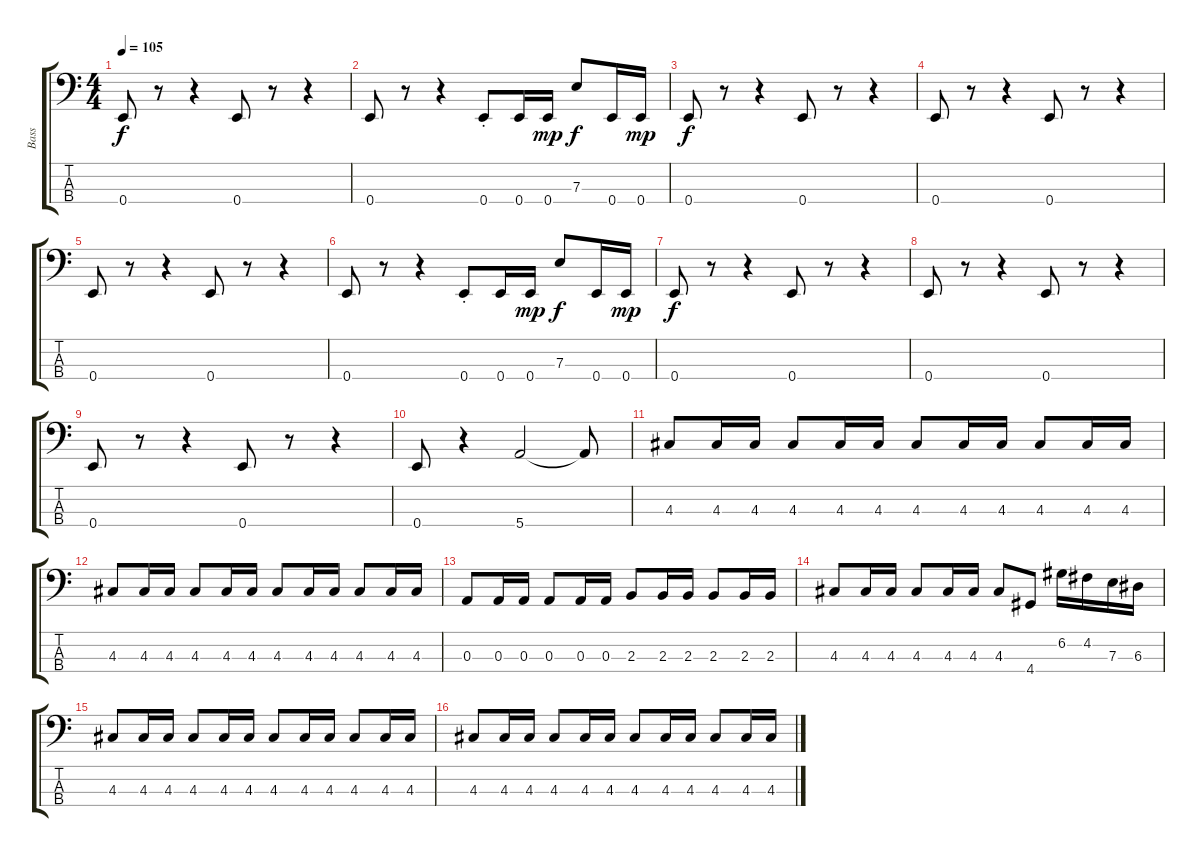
\track ("Bass" "Bass") {instrument electricbassfinger}
\staff {score tabs}
\tuning (G2 D2 A1 E1) {hide}
\ts (4 4)
\tempo 105
\clef f4
\ks c
0.4.8{dy f instrument electricbassfinger} r.8 r.4 0.4.8 r.8 r.4 |
0.4.8 r.8 r.4 0.4{st}.8 0.4.16 0.4.16{dy mp} 7.3.8{dy f} 0.4.16 0.4.16{dy mp} |
0.4.8{dy f} r.8 r.4 0.4.8 r.8 r.4 |
0.4.8 r.8 r.4 0.4.8 r.8 r.4 |
0.4.8 r.8 r.4 0.4.8 r.8 r.4 |
0.4.8 r.8 r.4 0.4{st}.8 0.4.16 0.4.16{dy mp} 7.3.8{dy f} 0.4.16 0.4.16{dy mp} |
0.4.8{dy f} r.8 r.4 0.4.8 r.8 r.4 |
0.4.8 r.8 r.4 0.4.8 r.8 r.4 |
0.4.8 r.8 r.4 0.4.8 r.8 r.4 |
0.4.8 r.4 5.4.2 5.4{t}.8 |
4.3.8 4.3.16 4.3.16 4.3.8 4.3.16 4.3.16 4.3.8 4.3.16 4.3.16 4.3.8 4.3.16 4.3.16 |
4.3.8 4.3.16 4.3.16 4.3.8 4.3.16 4.3.16 4.3.8 4.3.16 4.3.16 4.3.8 4.3.16 4.3.16 |
0.3.8 0.3.16 0.3.16 0.3.8 0.3.16 0.3.16 2.3.8 2.3.16 2.3.16 2.3.8 2.3.16 2.3.16 |
4.3.8 4.3.16 4.3.16 4.3.8 4.3.16 4.3.16 4.3.8 4.4.8 6.2.16 4.2.16 7.3.16 6.3.16 |
4.3.8 4.3.16 4.3.16 4.3.8 4.3.16 4.3.16 4.3.8 4.3.16 4.3.16 4.3.8 4.3.16 4.3.16 |
4.3.8 4.3.16 4.3.16 4.3.8 4.3.16 4.3.16 4.3.8 4.3.16 4.3.16 4.3.8 4.3.16 4.3.16
